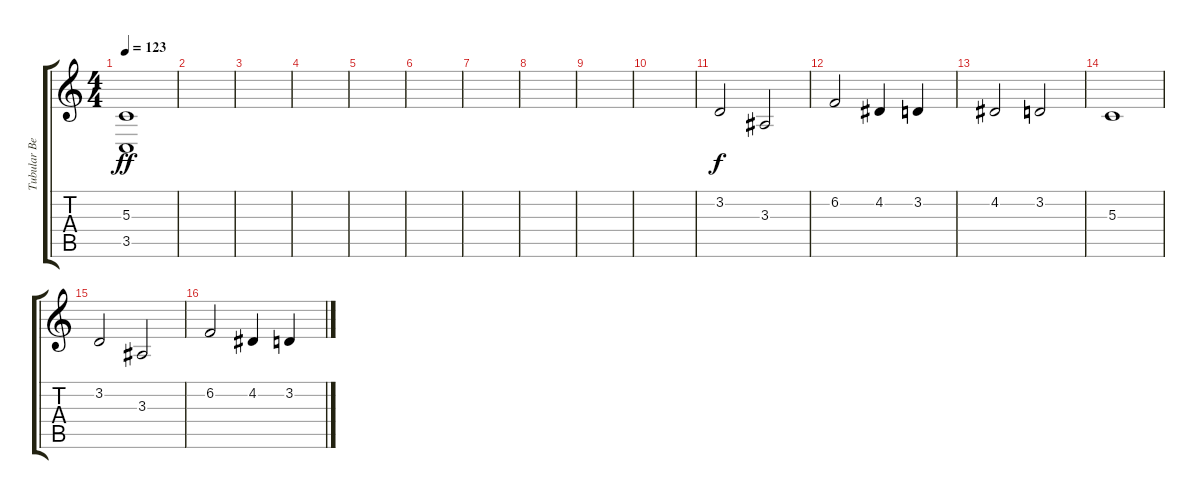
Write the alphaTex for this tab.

\track ("Tubular Bells" "Tubular Be") {instrument tubularbells}
\staff {score tabs}
\tuning (E4 B3 G3 D3 A2 E2) {hide}
\ts (4 4)
\tempo 123
\clef g2
\ks c
(5.3 3.5).1{dy ff} |
|
|
|
|
|
|
|
|
|
3.2.2{dy f} 3.3.2 |
6.2.2 4.2.4 3.2.4 |
4.2.2 3.2.2 |
5.3.1 |
3.2.2 3.3.2 |
6.2.2 4.2.4 3.2.4
